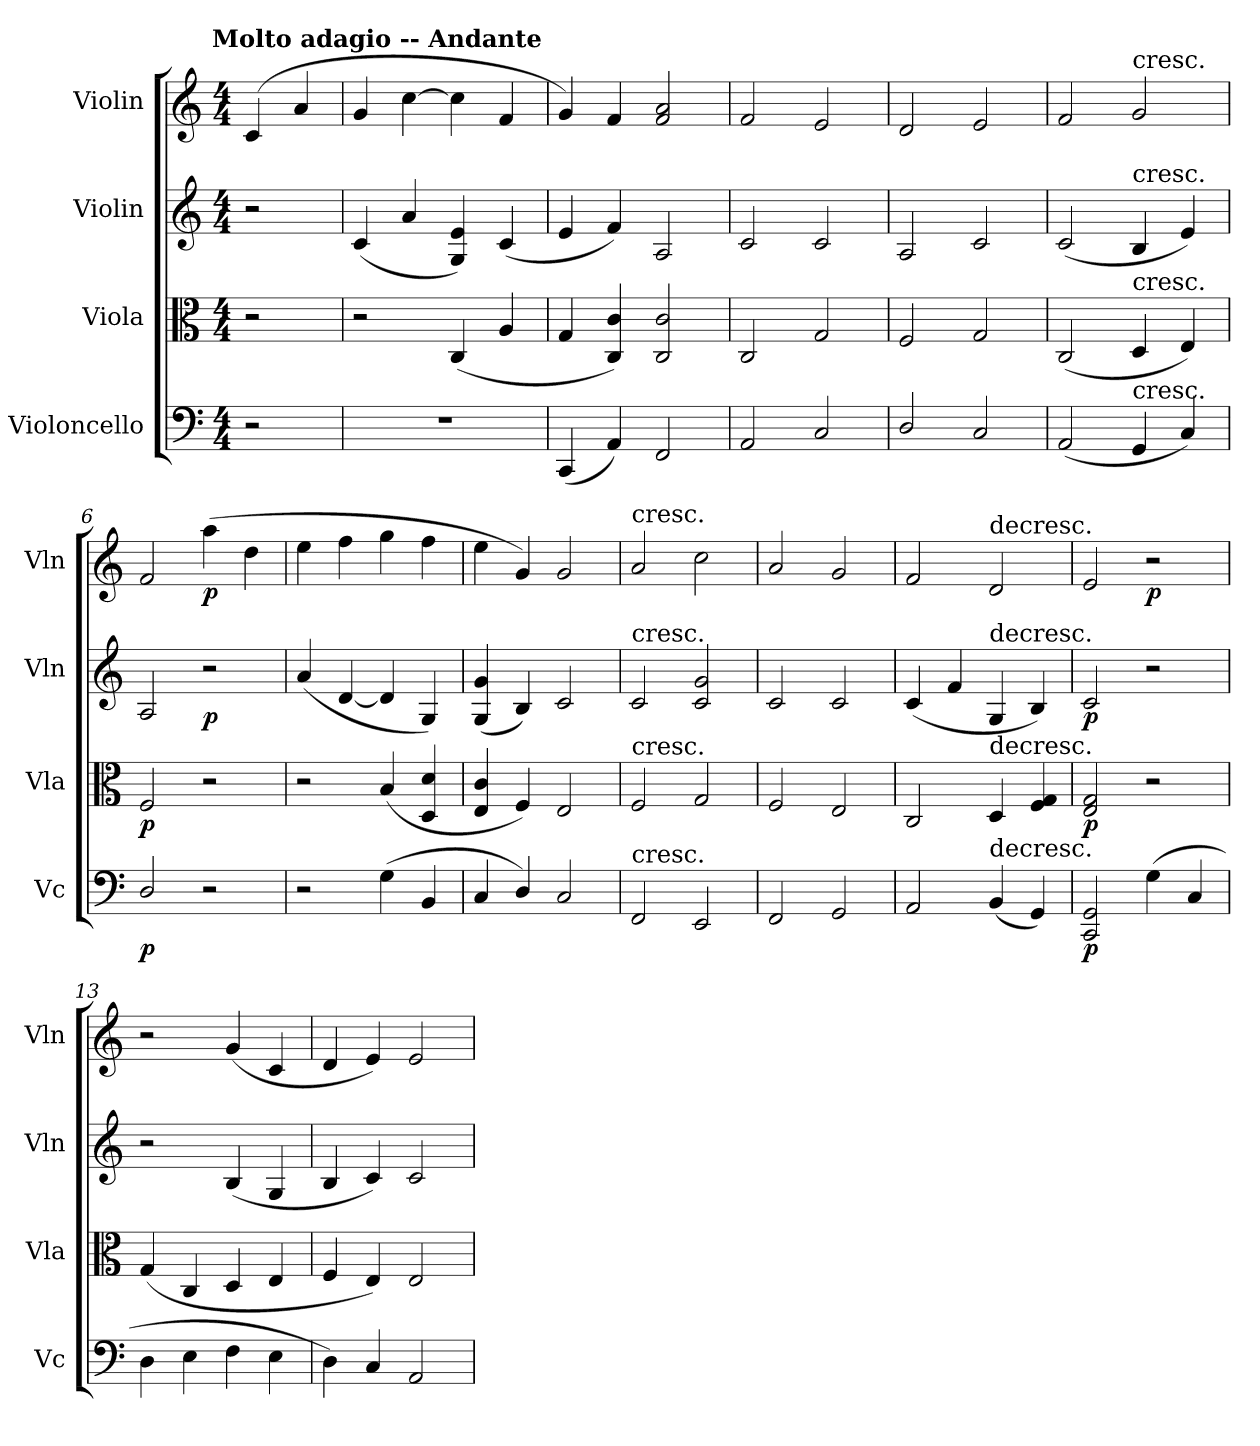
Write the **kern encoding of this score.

**kern	**dynam	**kern	**dynam	**kern	**dynam	**kern	**dynam
*part4	*part4	*part3	*part3	*part2	*part2	*part1	*part1
*staff4	*staff4	*staff3	*staff3	*staff2	*staff2	*staff1	*staff1
*I"Violoncello	*	*I"Viola	*	*I"Violin	*	*I"Violin	*
*I'Vc	*	*I'Vla	*	*I'Vln	*	*I'Vln	*
*clefF4	*	*clefC3	*	*clefG2	*	*clefG2	*
*k[]	*	*k[]	*	*k[]	*	*k[]	*
!!LO:TX:omd:t=Molto adagio -- Andante
*M4/4	*	*M4/4	*	*M4/4	*	*M4/4	*
*MM54	*	*MM54	*	*MM54	*	*MM54	*
=	=	=	=	=	=	=	=
2r	.	2r	.	2r	.	(4c/	.
.	.	.	.	.	.	4a/	.
=1	=1	=1	=1	=1	=1	=1	=1
1r	.	2r	.	(4c/	.	4g/	.
.	.	.	.	4a/	.	[4cc\	.
.	.	(4C/	.	4G/ 4e/)	.	4cc\]	.
.	.	4A/	.	(4c/	.	4f/	.
=2	=2	=2	=2	=2	=2	=2	=2
(4CC/	.	4G/	.	4e/	.	4g/)	.
4AA/)	.	4C/ 4c/)	.	4f/)	.	4f/	.
2FF/	.	2C/ 2c/	.	2A/	.	2f/ 2a/	.
=3	=3	=3	=3	=3	=3	=3	=3
2AA/	.	2C/	.	2c/	.	2f/	.
2C/	.	2G/	.	2c/	.	2e/	.
=4	=4	=4	=4	=4	=4	=4	=4
2D/	.	2F/	.	2A/	.	2d/	.
2C/	.	2G/	.	2c/	.	2e/	.
=5	=5	=5	=5	=5	=5	=5	=5
(2AA/	.	(2C/	.	(2c/	.	2f/	.
!	!	!	!	!	!	!LO:TX:t=cresc.	!
!	!	!	!	!LO:TX:t=cresc.	!	!	!
!	!	!LO:TX:t=cresc.	!	!	!	!	!
!LO:TX:t=cresc.	!	!	!	!	!	!	!
4GG/	.	4D/	.	4B/	.	2g/	.
4C/)	.	4E/)	.	4e/)	.	.	.
=6	=6	=6	=6	=6	=6	=6	=6
2D/	p	2F/	p	2A/	.	2f/	.
2r	.	2r	.	2r	p	(4aa\	p
.	.	.	.	.	.	4dd\	.
=7	=7	=7	=7	=7	=7	=7	=7
2r	.	2r	.	(4a/	.	4ee\	.
.	.	.	.	[4d/	.	4ff\	.
(4G\	.	(4B/	.	4d/]	.	4gg\	.
4BB/	.	4D/ 4d/	.	4G/)	.	4ff\	.
=8	=8	=8	=8	=8	=8	=8	=8
4C/	.	4E/ 4c/	.	(4G/ 4g/	.	4ee\	.
4D/)	.	4F/)	.	4B/)	.	4g/)	.
2C/	.	2E/	.	2c/	.	2g/	.
=9	=9	=9	=9	=9	=9	=9	=9
!	!	!	!	!	!	!LO:TX:t=cresc.	!
!	!	!	!	!LO:TX:t=cresc.	!	!	!
!	!	!LO:TX:t=cresc.	!	!	!	!	!
!LO:TX:t=cresc.	!	!	!	!	!	!	!
2FF/	.	2F/	.	2c/	.	2a/	.
2EE/	.	2G/	.	2c/ 2g/	.	2cc\	.
=10	=10	=10	=10	=10	=10	=10	=10
2FF/	.	2F/	.	2c/	.	2a/	.
2GG/	.	2E/	.	2c/	.	2g/	.
=11	=11	=11	=11	=11	=11	=11	=11
2AA/	.	2C/	.	(4c/	.	2f/	.
.	.	.	.	4f/	.	.	.
!	!	!	!	!	!	!LO:TX:t=decresc.	!
!	!	!	!	!LO:TX:t=decresc.	!	!	!
!	!	!LO:TX:t=decresc.	!	!	!	!	!
!LO:TX:t=decresc.	!	!	!	!	!	!	!
(4BB/	.	4D/	.	4G/	.	2d/	.
4GG/)	.	4F/ 4G/	.	4B/)	.	.	.
=12	=12	=12	=12	=12	=12	=12	=12
2CC/ 2GG/	p	2E/ 2G/	p	2c/	p	2e/	.
(4G\	.	2r	.	2r	.	2r	p
4C/	.	.	.	.	.	.	.
=13	=13	=13	=13	=13	=13	=13	=13
4D\	.	(4G/	.	2r	.	2r	.
4E\	.	4C/	.	.	.	.	.
4F\	.	4D/	.	(4B/	.	(4g/	.
4E\	.	4E/	.	4G/	.	4c/	.
=14	=14	=14	=14	=14	=14	=14	=14
4D\)	.	4F/	.	4B/	.	4d/	.
4C/	.	4E/)	.	4c/)	.	4e/)	.
2AA/	.	2E/	.	2c/	.	2e/	.
=	=	=	=	=	=	=	=
*-	*-	*-	*-	*-	*-	*-	*-
